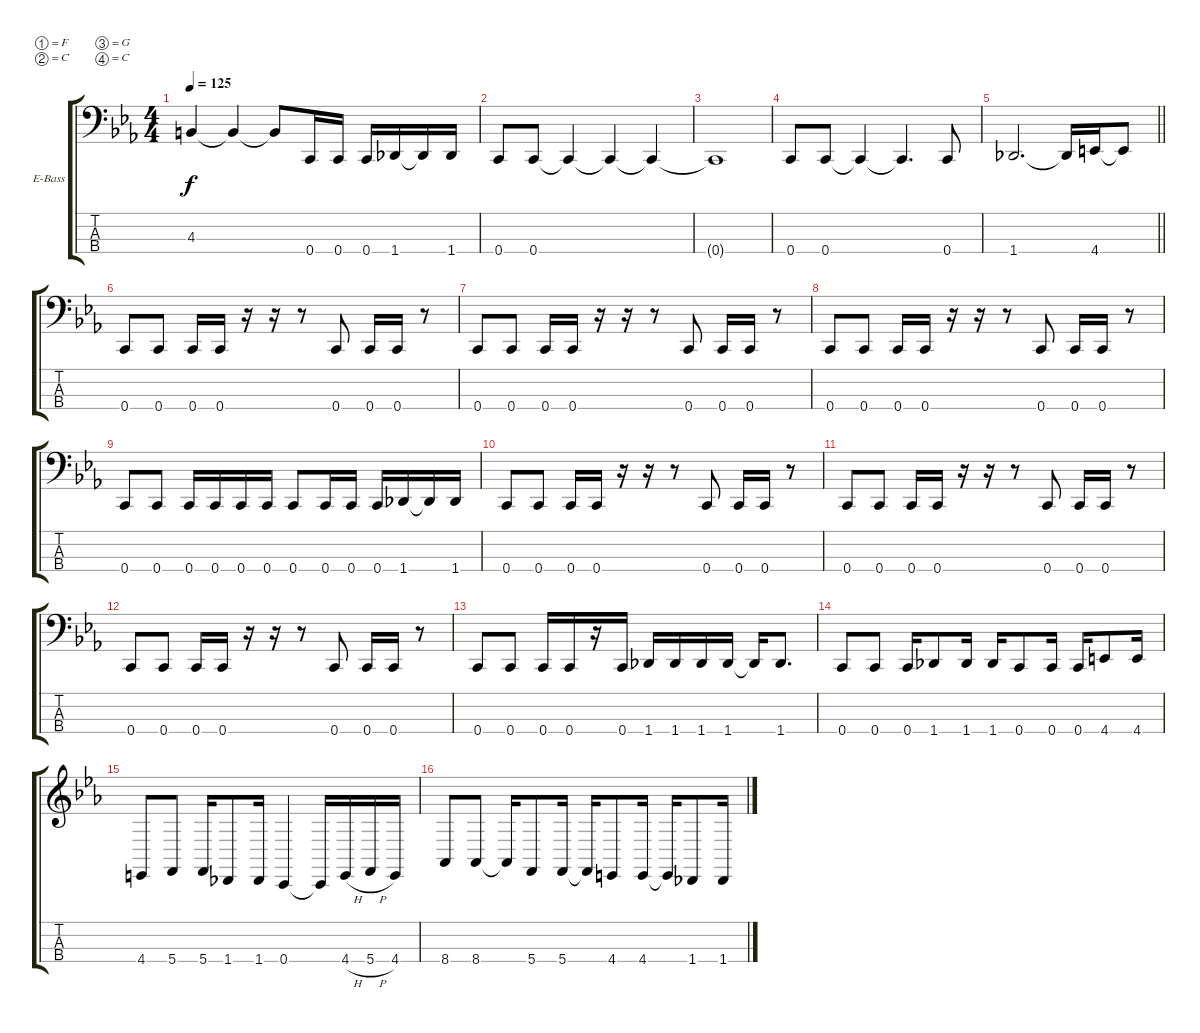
\bracketExtendMode groupsimilarinstruments
\firstSystemTrackNameOrientation horizontal
\otherSystemsTrackNameOrientation horizontal
\track ("Electric Bass" "E-Bass") {instrument electricbassfinger}
\staff {score tabs}
\tuning (F2 C2 G1 C1)
\ts (4 4)
\tempo 125
\clef f4
\ks cminor
4.3.4{dy f} 4.3{t}.4 4.3{t}.8 0.4.16 0.4.16 0.4.16 1.4.16 1.4{t}.16 1.4.16 |
0.4.8 0.4.8 0.4{t}.4 0.4{t}.4 0.4{t}.4 |
0.4{t}.1 |
0.4.8 0.4.8 0.4{t}.4 0.4{t}.4{d} 0.4.8 |
\barLineRight lightlight
1.4.2{d} 1.4{t}.16 4.4.16 4.4{t}.8 |
0.4.8 0.4.8 0.4.16 0.4.16 r.16 r.16 r.8 0.4.8 0.4.16 0.4.16 r.8 |
0.4.8 0.4.8 0.4.16 0.4.16 r.16 r.16 r.8 0.4.8 0.4.16 0.4.16 r.8 |
0.4.8 0.4.8 0.4.16 0.4.16 r.16 r.16 r.8 0.4.8 0.4.16 0.4.16 r.8 |
0.4.8 0.4.8 0.4.16 0.4.16 0.4.16 0.4.16 0.4.8 0.4.16 0.4.16 0.4.16 1.4.16 1.4{t}.16 1.4.16 |
0.4.8 0.4.8 0.4.16 0.4.16 r.16 r.16 r.8 0.4.8 0.4.16 0.4.16 r.8 |
0.4.8 0.4.8 0.4.16 0.4.16 r.16 r.16 r.8 0.4.8 0.4.16 0.4.16 r.8 |
0.4.8 0.4.8 0.4.16 0.4.16 r.16 r.16 r.8 0.4.8 0.4.16 0.4.16 r.8 |
0.4.8 0.4.8 0.4.16 0.4.16 r.16 0.4.16 1.4.16 1.4.16 1.4.16 1.4.16 1.4{t}.16 1.4.8{d} |
0.4.8 0.4.8 0.4.16 1.4.8 1.4.16 1.4.16 0.4.8 0.4.16 0.4.16 4.4.8 4.4.16 |
\clef g2
4.4.8 5.4.8 5.4.16 1.4.8 1.4.16 0.4.4 0.4{t}.16 4.4{h}.16 5.4{h}.16 4.4.16 |
8.4.8 8.4.8 8.4{t}.16 5.4.8 5.4.16 5.4{t}.16 4.4.8 4.4.16 4.4{t}.16 1.4.8 1.4.16
